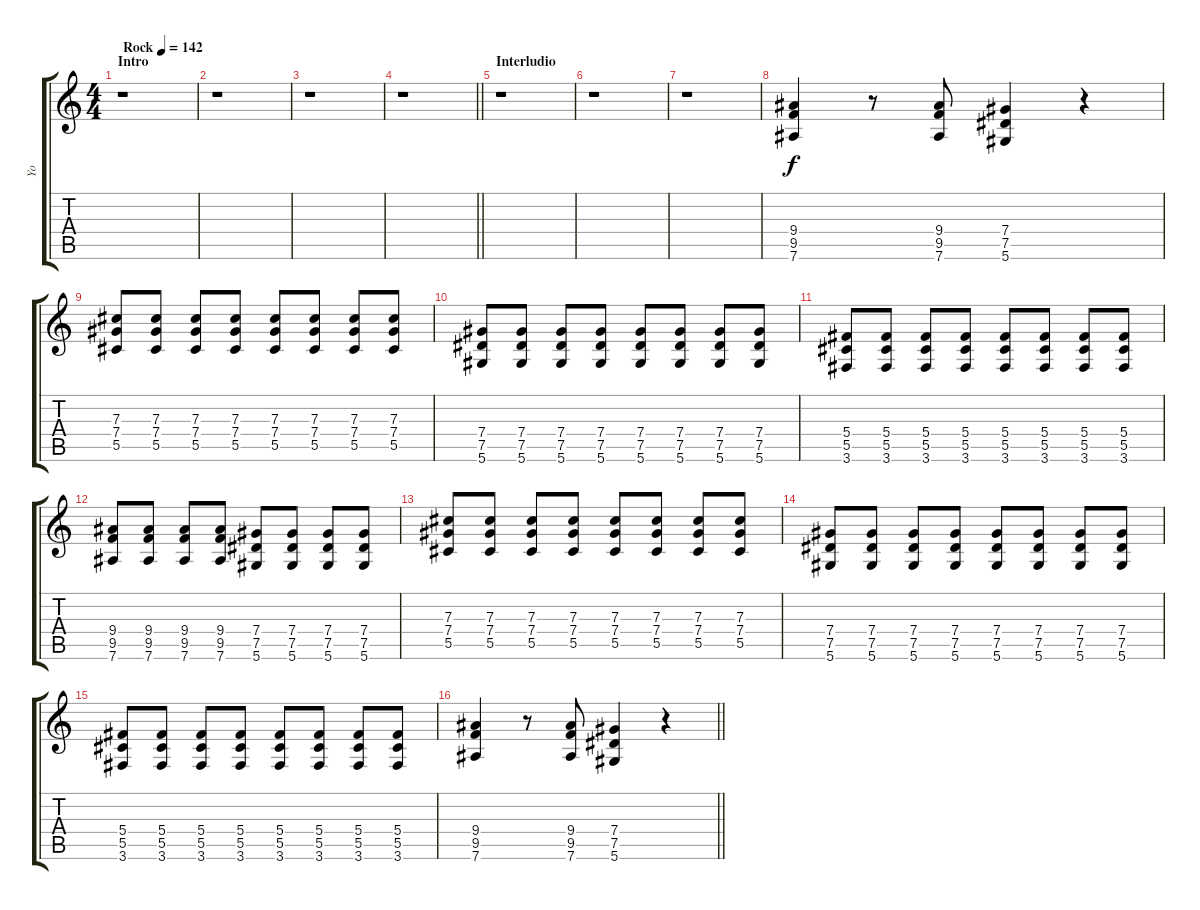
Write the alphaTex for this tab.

\track ("Yo" "Yo") {instrument distortionguitar}
\staff {score tabs}
\tuning (Eb4 Bb3 Gb3 Db3 Ab2 Eb2) {hide}
\ts (4 4)
\section ("" "Intro")
\tempo (142 "Rock")
\clef g2
\ks c
r.1{dy f instrument distortionguitar} |
r.1 |
r.1 |
\barLineRight lightlight
r.1 |
\section ("" "Interludio")
r.1 |
r.1 |
r.1 |
(9.4 9.5 7.6).4 r.8 (9.4 9.5 7.6).8 (7.4 7.5 5.6).4 r.4 |
(7.3 7.4 5.5).8 (7.3 7.4 5.5).8 (7.3 7.4 5.5).8 (7.3 7.4 5.5).8 (7.3 7.4 5.5).8 (7.3 7.4 5.5).8 (7.3 7.4 5.5).8 (7.3 7.4 5.5).8 |
(7.4 7.5 5.6).8 (7.4 7.5 5.6).8 (7.4 7.5 5.6).8 (7.4 7.5 5.6).8 (7.4 7.5 5.6).8 (7.4 7.5 5.6).8 (7.4 7.5 5.6).8 (7.4 7.5 5.6).8 |
(5.4 5.5 3.6).8 (5.4 5.5 3.6).8 (5.4 5.5 3.6).8 (5.4 5.5 3.6).8 (5.4 5.5 3.6).8 (5.4 5.5 3.6).8 (5.4 5.5 3.6).8 (5.4 5.5 3.6).8 |
(9.4 9.5 7.6).8 (9.4 9.5 7.6).8 (9.4 9.5 7.6).8 (9.4 9.5 7.6).8 (7.4 7.5 5.6).8 (7.4 7.5 5.6).8 (7.4 7.5 5.6).8 (7.4 7.5 5.6).8 |
(7.3 7.4 5.5).8 (7.3 7.4 5.5).8 (7.3 7.4 5.5).8 (7.3 7.4 5.5).8 (7.3 7.4 5.5).8 (7.3 7.4 5.5).8 (7.3 7.4 5.5).8 (7.3 7.4 5.5).8 |
(7.4 7.5 5.6).8 (7.4 7.5 5.6).8 (7.4 7.5 5.6).8 (7.4 7.5 5.6).8 (7.4 7.5 5.6).8 (7.4 7.5 5.6).8 (7.4 7.5 5.6).8 (7.4 7.5 5.6).8 |
(5.4 5.5 3.6).8 (5.4 5.5 3.6).8 (5.4 5.5 3.6).8 (5.4 5.5 3.6).8 (5.4 5.5 3.6).8 (5.4 5.5 3.6).8 (5.4 5.5 3.6).8 (5.4 5.5 3.6).8 |
\barLineRight lightlight
(9.4 9.5 7.6).4 r.8 (9.4 9.5 7.6).8 (7.4 7.5 5.6).4 r.4
